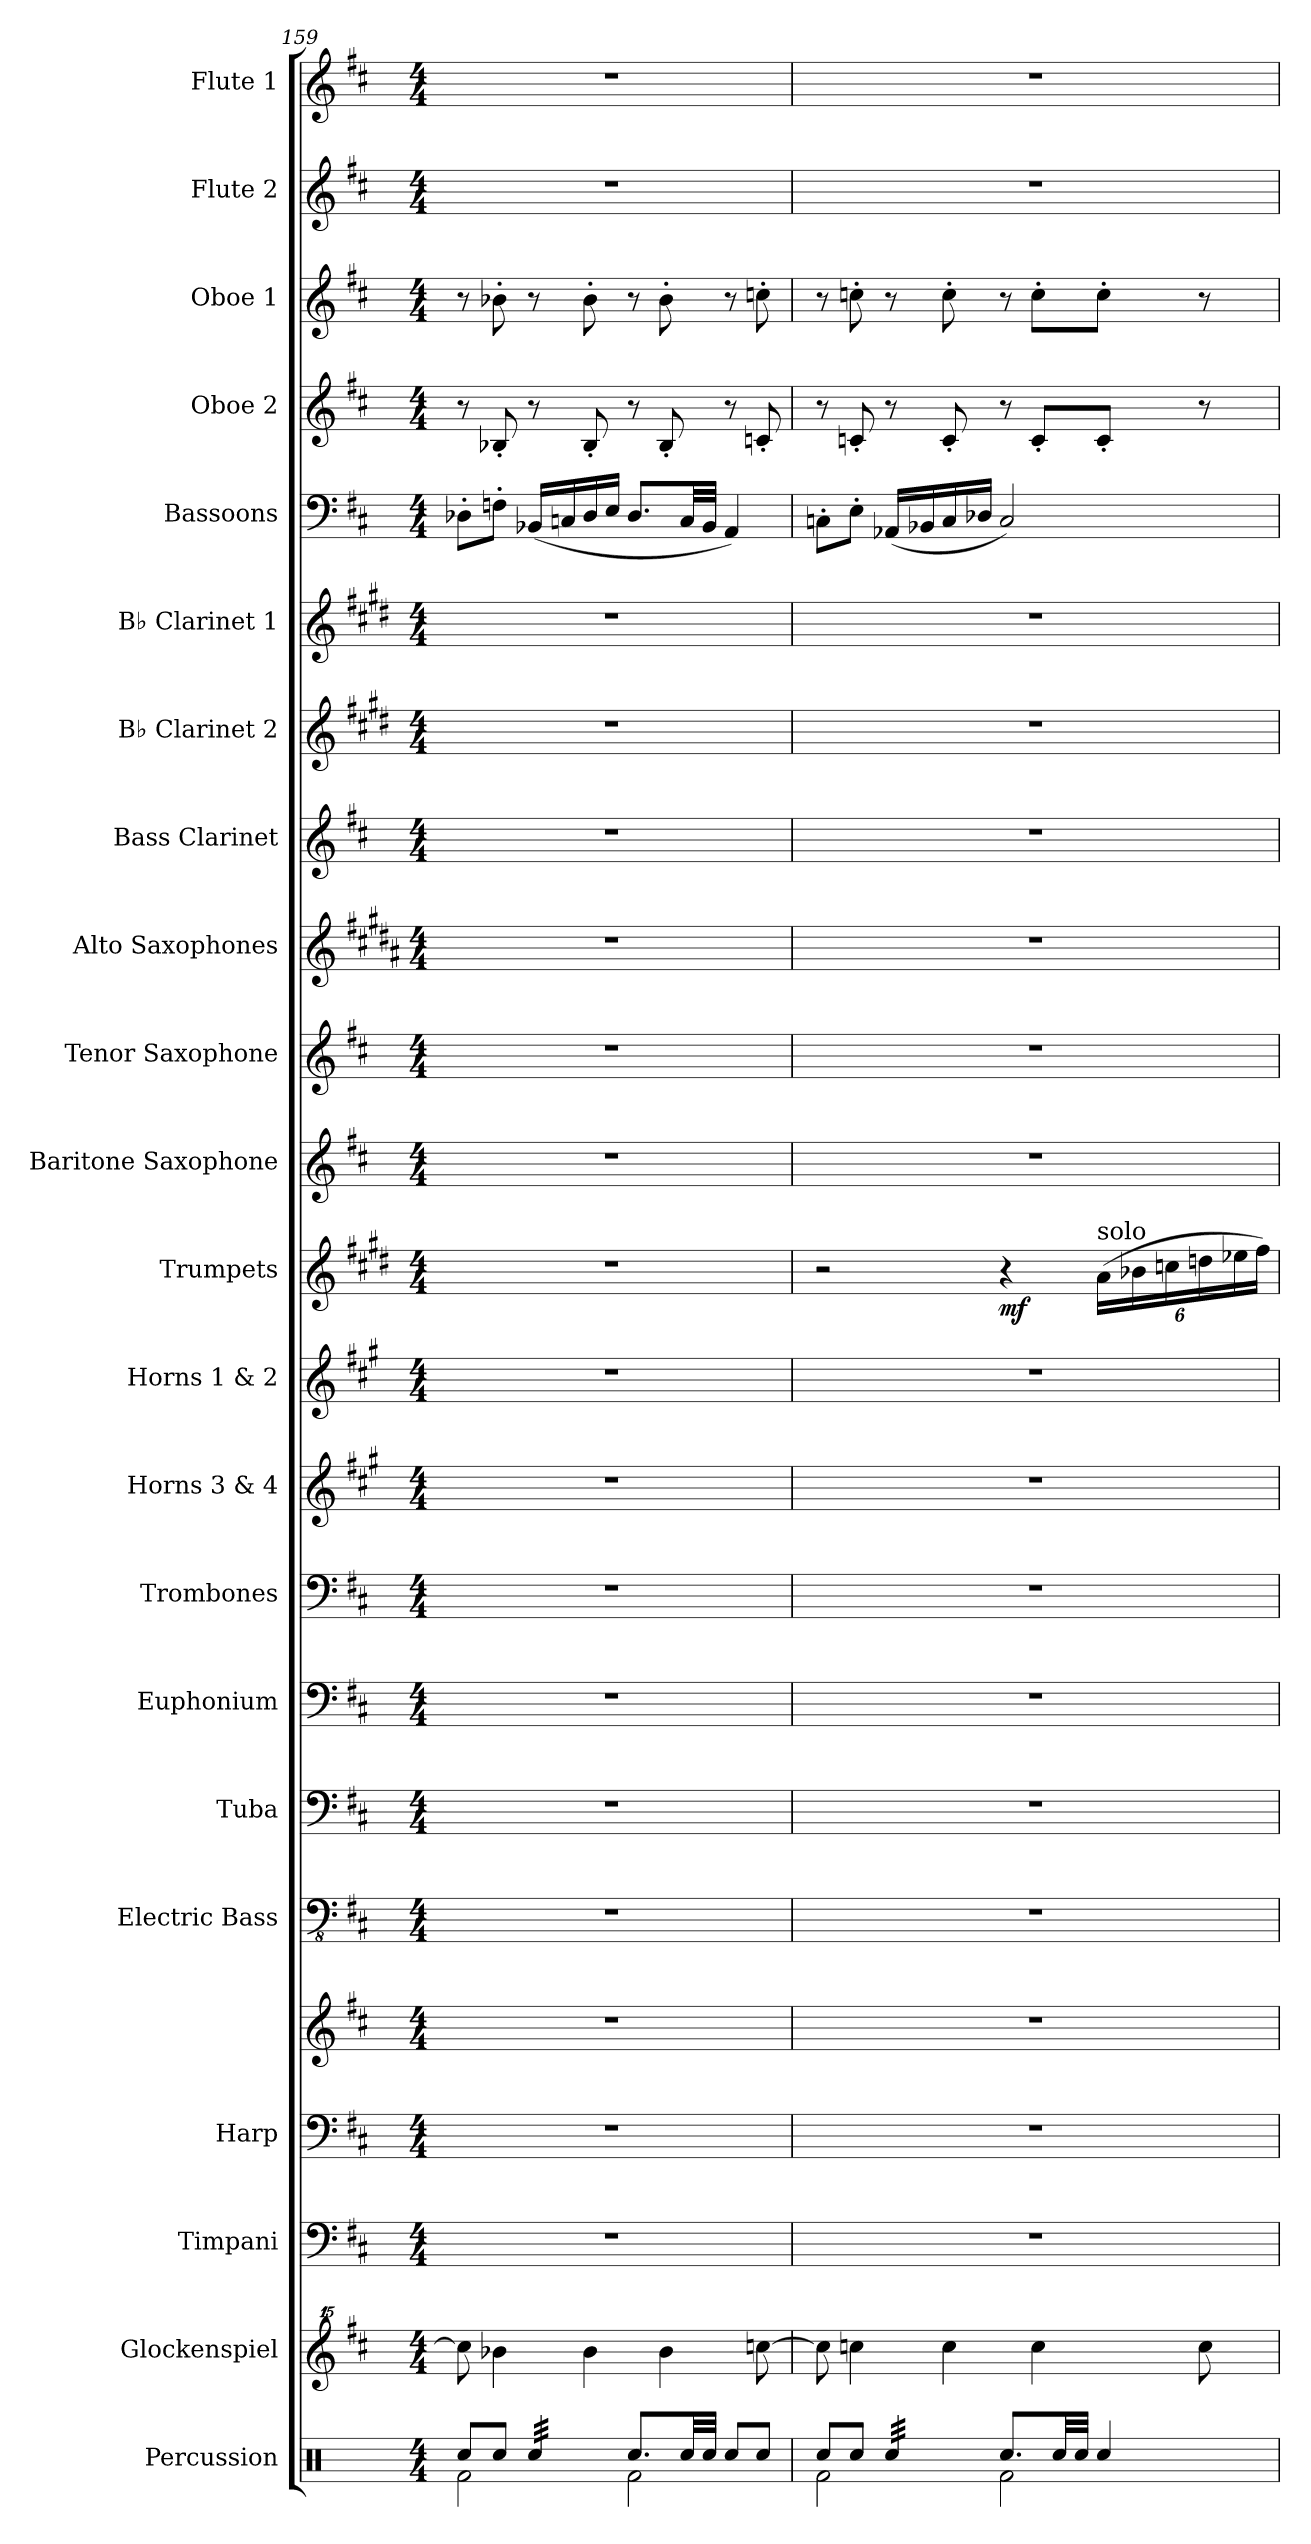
**kern	**kern	**kern	**kern	**kern	**kern	**kern	**kern	**kern	**kern	**kern	**kern	**dynam	**kern	**kern	**kern	**kern	**kern	**kern	**kern	**kern	**kern	**kern	**kern
*part22	*part21	*part20	*part19	*part19	*part18	*part17	*part16	*part15	*part14	*part13	*part12	*part12	*part11	*part10	*part9	*part8	*part7	*part6	*part5	*part4	*part3	*part2	*part1
*staff23	*staff22	*staff21	*staff20	*staff19	*staff18	*staff17	*staff16	*staff15	*staff14	*staff13	*staff12	*staff12	*staff11	*staff10	*staff9	*staff8	*staff7	*staff6	*staff5	*staff4	*staff3	*staff2	*staff1
*I"Percussion	*I"Glockenspiel	*I"Timpani	*I"Harp	*	*I"Electric Bass	*I"Tuba	*I"Euphonium	*I"Trombones	*I"Horns 3 &amp; 4	*I"Horns 1 &amp; 2	*I"Trumpets	*	*I"Baritone Saxophone	*I"Tenor Saxophone	*I"Alto Saxophones	*I"Bass Clarinet	*I"B♭ Clarinet 2	*I"B♭ Clarinet 1	*I"Bassoons	*I"Oboe 2	*I"Oboe 1	*I"Flute 2	*I"Flute 1
*I'Perc.	*I'Glk.	*I'Timp.	*I'Hrp.	*	*I'El. B.	*I'Tba.	*I'Euph.	*I'Tbns.	*I'Hns. 3/4	*I'Hns. 1/2	*I'Tpts.	*	*I'Bar. Sax.	*I'T. Sax.	*I'A. Saxes.	*I'B. Cl.	*I'B♭ Cl. 2	*I'B♭ Cl. 1	*I'Bsns.	*I'Ob. 2	*I'Ob. 1	*I'Fl. 2	*I'Fl. 1
*clefX	*clefG^^2	*clefF4	*clefF4	*clefG2	*clefFv4	*clefF4	*clefF4	*clefF4	*clefG2	*clefG2	*clefG2	*	*clefG2	*clefG2	*clefG2	*clefG2	*clefG2	*clefG2	*clefF4	*clefG2	*clefG2	*clefG2	*clefG2
*	*	*	*	*	*	*	*	*	*ITrd4c7	*ITrd4c7	*ITrd1c2	*	*ITrd12c21	*ITrd8c14	*ITrd5c9	*ITrd8c14	*ITrd1c2	*ITrd1c2	*	*	*	*	*
*k[]	*k[f#c#]	*k[f#c#]	*k[f#c#]	*k[f#c#]	*k[f#c#]	*k[f#c#]	*k[f#c#]	*k[f#c#]	*k[f#c#]	*k[f#c#]	*k[f#c#]	*	*k[f#c#]	*k[f#c#]	*k[f#c#]	*k[f#c#]	*k[f#c#]	*k[f#c#]	*k[f#c#]	*k[f#c#]	*k[f#c#]	*k[f#c#]	*k[f#c#]
*M4/4	*M4/4	*M4/4	*M4/4	*M4/4	*M4/4	*M4/4	*M4/4	*M4/4	*M4/4	*M4/4	*M4/4	*	*M4/4	*M4/4	*M4/4	*M4/4	*M4/4	*M4/4	*M4/4	*M4/4	*M4/4	*M4/4	*M4/4
=159	=159	=159	=159	=159	=159	=159	=159	=159	=159	=159	=159	=159	=159	=159	=159	=159	=159	=159	=159	=159	=159	=159	=159
*^	*	*	*	*	*	*	*	*	*	*	*	*	*	*	*	*	*	*	*	*	*	*	*
8Rcc/L	2Rf\	8cccc\]	1r	1r	1r	1r	1r	1r	1r	1r	1r	1r	.	1r	1r	1r	1r	1r	1r	8D-X'\L	8r	8r	1r	1r
8Rcc/J	.	4bbb-X\	.	.	.	.	.	.	.	.	.	.	.	.	.	.	.	.	.	8Fn'\J	8B-X'/	8b-X'\	.	.
*tremolo	*	*	*	*	*	*	*	*	*	*	*	*	*	*	*	*	*	*	*	*	*	*	*	*
32Rcc/LLL	.	.	.	.	.	.	.	.	.	.	.	.	.	.	.	.	.	.	.	(16BB-X/LL	8r	8r	.	.
32Rcc/	.	.	.	.	.	.	.	.	.	.	.	.	.	.	.	.	.	.	.	.	.	.	.	.
32Rcc/	.	.	.	.	.	.	.	.	.	.	.	.	.	.	.	.	.	.	.	16Cn/	.	.	.	.
32Rcc/	.	.	.	.	.	.	.	.	.	.	.	.	.	.	.	.	.	.	.	.	.	.	.	.
32Rcc/	.	4bbb-\	.	.	.	.	.	.	.	.	.	.	.	.	.	.	.	.	.	16D-/	8B-'/	8b-'\	.	.
32Rcc/	.	.	.	.	.	.	.	.	.	.	.	.	.	.	.	.	.	.	.	.	.	.	.	.
32Rcc/	.	.	.	.	.	.	.	.	.	.	.	.	.	.	.	.	.	.	.	16E/JJ	.	.	.	.
32Rcc/JJJ	.	.	.	.	.	.	.	.	.	.	.	.	.	.	.	.	.	.	.	.	.	.	.	.
*Xtremolo	*	*	*	*	*	*	*	*	*	*	*	*	*	*	*	*	*	*	*	*	*	*	*	*
8.Rcc/L	2Rf\	.	.	.	.	.	.	.	.	.	.	.	.	.	.	.	.	.	.	8.D-/L	8r	8r	.	.
.	.	4bbb-\	.	.	.	.	.	.	.	.	.	.	.	.	.	.	.	.	.	.	8B-'/	8b-'\	.	.
32Rcc/LL	.	.	.	.	.	.	.	.	.	.	.	.	.	.	.	.	.	.	.	32C/LL	.	.	.	.
32Rcc/JJJ	.	.	.	.	.	.	.	.	.	.	.	.	.	.	.	.	.	.	.	32BB-/JJJ	.	.	.	.
8Rcc/L	.	.	.	.	.	.	.	.	.	.	.	.	.	.	.	.	.	.	.	4AA/)	8r	8r	.	.
8Rcc/J	.	[8ccccn\	.	.	.	.	.	.	.	.	.	.	.	.	.	.	.	.	.	.	8cn'/	8ccn'\	.	.
=160	=160	=160	=160	=160	=160	=160	=160	=160	=160	=160	=160	=160	=160	=160	=160	=160	=160	=160	=160	=160	=160	=160	=160	=160
8Rcc/L	2Rf\	8cccc\]	1r	1r	1r	1r	1r	1r	1r	1r	1r	2r	.	1r	1r	1r	1r	1r	1r	8Cn'\L	8r	8r	1r	1r
8Rcc/J	.	4ccccn\	.	.	.	.	.	.	.	.	.	.	.	.	.	.	.	.	.	8E'\J	8cn'/	8ccn'\	.	.
*tremolo	*	*	*	*	*	*	*	*	*	*	*	*	*	*	*	*	*	*	*	*	*	*	*	*
32Rcc/LLL	.	.	.	.	.	.	.	.	.	.	.	.	.	.	.	.	.	.	.	(16AA-X/LL	8r	8r	.	.
32Rcc/	.	.	.	.	.	.	.	.	.	.	.	.	.	.	.	.	.	.	.	.	.	.	.	.
32Rcc/	.	.	.	.	.	.	.	.	.	.	.	.	.	.	.	.	.	.	.	16BB-X/	.	.	.	.
32Rcc/	.	.	.	.	.	.	.	.	.	.	.	.	.	.	.	.	.	.	.	.	.	.	.	.
32Rcc/	.	4cccc\	.	.	.	.	.	.	.	.	.	.	.	.	.	.	.	.	.	16C/	8c'/	8cc'\	.	.
32Rcc/	.	.	.	.	.	.	.	.	.	.	.	.	.	.	.	.	.	.	.	.	.	.	.	.
32Rcc/	.	.	.	.	.	.	.	.	.	.	.	.	.	.	.	.	.	.	.	16D-X/JJ	.	.	.	.
32Rcc/JJJ	.	.	.	.	.	.	.	.	.	.	.	.	.	.	.	.	.	.	.	.	.	.	.	.
*Xtremolo	*	*	*	*	*	*	*	*	*	*	*	*	*	*	*	*	*	*	*	*	*	*	*	*
!	!	!	!	!	!	!	!	!	!	!	!	!	!LO:DY:b	!	!	!	!	!	!	!	!	!	!	!
8.Rcc/L	2Rf\	.	.	.	.	.	.	.	.	.	.	4r	mf	.	.	.	.	.	.	2C/)	8r	8r	.	.
.	.	4cccc\	.	.	.	.	.	.	.	.	.	.	.	.	.	.	.	.	.	.	8c'/L	8cc'\L	.	.
32Rcc/LL	.	.	.	.	.	.	.	.	.	.	.	.	.	.	.	.	.	.	.	.	.	.	.	.
32Rcc/JJJ	.	.	.	.	.	.	.	.	.	.	.	.	.	.	.	.	.	.	.	.	.	.	.	.
*	*	*	*	*	*	*	*	*	*	*	*	*Xbrackettup	*	*	*	*	*	*	*	*	*	*	*	*
!	!	!	!	!	!	!	!	!	!	!	!	!LO:TX:a:t=solo	!	!	!	!	!	!	!	!	!	!	!	!
4Rcc/	.	.	.	.	.	.	.	.	.	.	.	(24g\LL	.	.	.	.	.	.	.	.	8c'/J	8cc'\J	.	.
.	.	.	.	.	.	.	.	.	.	.	.	24a-X\	.	.	.	.	.	.	.	.	.	.	.	.
.	.	.	.	.	.	.	.	.	.	.	.	24b-X\	.	.	.	.	.	.	.	.	.	.	.	.
.	.	8cccc\	.	.	.	.	.	.	.	.	.	24ccn\	.	.	.	.	.	.	.	.	8r	8r	.	.
.	.	.	.	.	.	.	.	.	.	.	.	24dd-X\	.	.	.	.	.	.	.	.	.	.	.	.
.	.	.	.	.	.	.	.	.	.	.	.	24ee\JJ)	.	.	.	.	.	.	.	.	.	.	.	.
*v	*v	*	*	*	*	*	*	*	*	*	*	*	*	*	*	*	*	*	*	*	*	*	*	*
=	=	=	=	=	=	=	=	=	=	=	=	=	=	=	=	=	=	=	=	=	=	=	=
*-	*-	*-	*-	*-	*-	*-	*-	*-	*-	*-	*-	*-	*-	*-	*-	*-	*-	*-	*-	*-	*-	*-	*-
